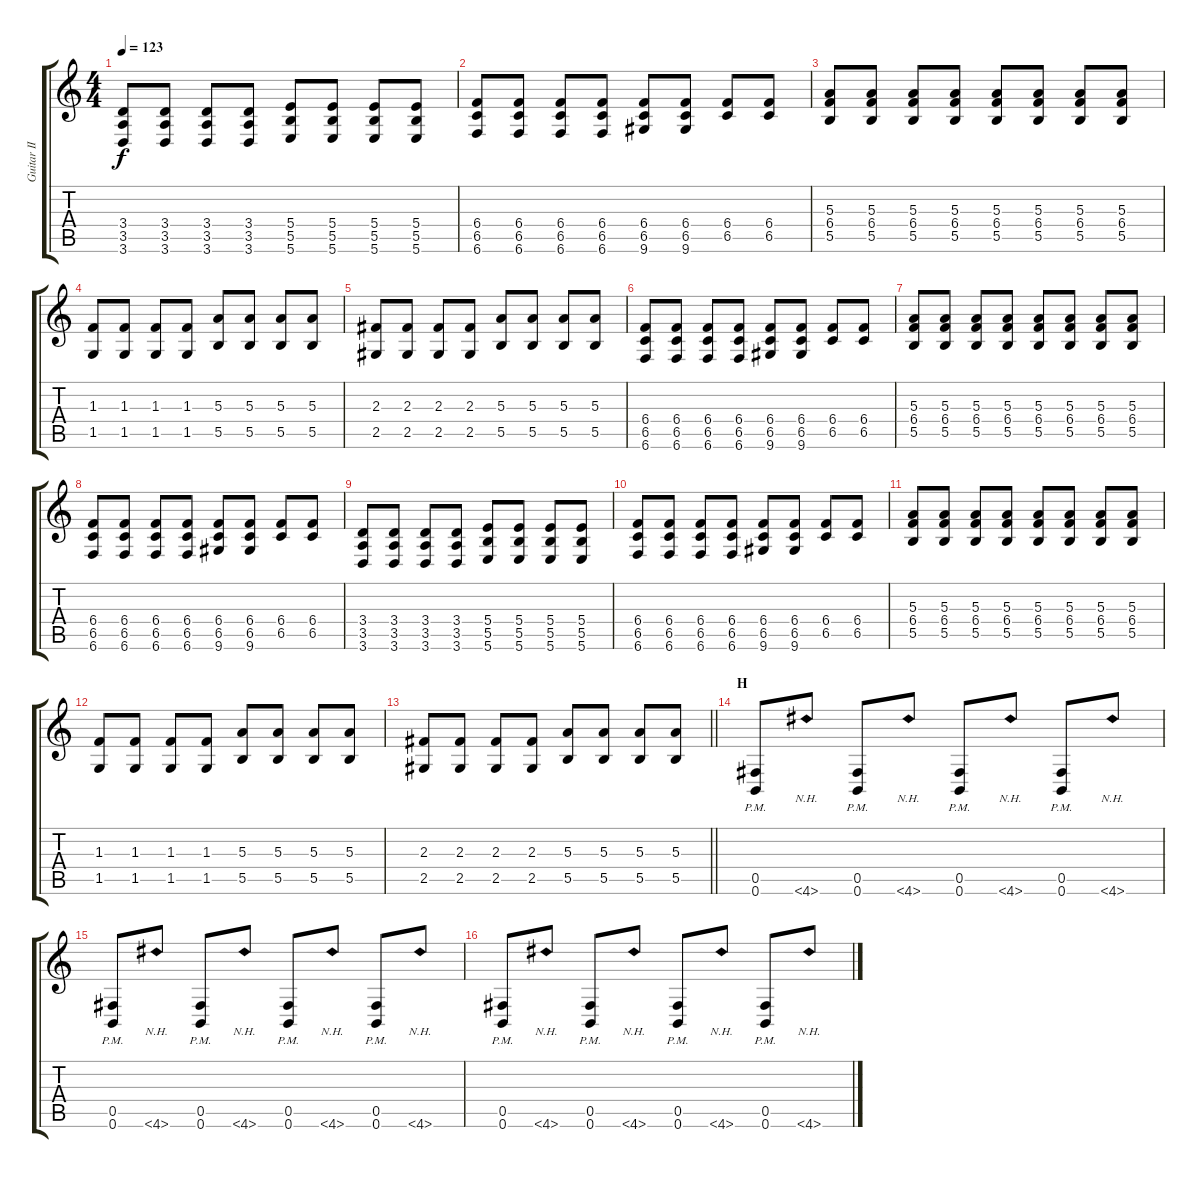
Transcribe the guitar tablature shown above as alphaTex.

\track ("Guitar II" "Guitar II") {instrument distortionguitar}
\staff {score tabs}
\tuning (Db4 Ab3 E3 B2 Gb2 B1) {hide}
\ts (4 4)
\tempo 123
\clef g2
\ks c
(3.4 3.5 3.6).8{dy f} (3.4 3.5 3.6).8 (3.4 3.5 3.6).8 (3.4 3.5 3.6).8 (5.4 5.5 5.6).8 (5.4 5.5 5.6).8 (5.4 5.5 5.6).8 (5.4 5.5 5.6).8 |
(6.4 6.5 6.6).8 (6.4 6.5 6.6).8 (6.4 6.5 6.6).8 (6.4 6.5 6.6).8 (6.4 6.5 9.6).8 (6.4 6.5 9.6).8 (6.4 6.5).8 (6.4 6.5).8 |
(5.3 6.4 5.5).8 (5.3 6.4 5.5).8 (5.3 6.4 5.5).8 (5.3 6.4 5.5).8 (5.3 6.4 5.5).8 (5.3 6.4 5.5).8 (5.3 6.4 5.5).8 (5.3 6.4 5.5).8 |
(1.3 1.5).8 (1.3 1.5).8 (1.3 1.5).8 (1.3 1.5).8 (5.3 5.5).8 (5.3 5.5).8 (5.3 5.5).8 (5.3 5.5).8 |
(2.3 2.5).8 (2.3 2.5).8 (2.3 2.5).8 (2.3 2.5).8 (5.3 5.5).8 (5.3 5.5).8 (5.3 5.5).8 (5.3 5.5).8 |
(6.4 6.5 6.6).8 (6.4 6.5 6.6).8 (6.4 6.5 6.6).8 (6.4 6.5 6.6).8 (6.4 6.5 9.6).8 (6.4 6.5 9.6).8 (6.4 6.5).8 (6.4 6.5).8 |
(5.3 6.4 5.5).8 (5.3 6.4 5.5).8 (5.3 6.4 5.5).8 (5.3 6.4 5.5).8 (5.3 6.4 5.5).8 (5.3 6.4 5.5).8 (5.3 6.4 5.5).8 (5.3 6.4 5.5).8 |
(6.4 6.5 6.6).8 (6.4 6.5 6.6).8 (6.4 6.5 6.6).8 (6.4 6.5 6.6).8 (6.4 6.5 9.6).8 (6.4 6.5 9.6).8 (6.4 6.5).8 (6.4 6.5).8 |
(3.4 3.5 3.6).8 (3.4 3.5 3.6).8 (3.4 3.5 3.6).8 (3.4 3.5 3.6).8 (5.4 5.5 5.6).8 (5.4 5.5 5.6).8 (5.4 5.5 5.6).8 (5.4 5.5 5.6).8 |
(6.4 6.5 6.6).8 (6.4 6.5 6.6).8 (6.4 6.5 6.6).8 (6.4 6.5 6.6).8 (6.4 6.5 9.6).8 (6.4 6.5 9.6).8 (6.4 6.5).8 (6.4 6.5).8 |
(5.3 6.4 5.5).8 (5.3 6.4 5.5).8 (5.3 6.4 5.5).8 (5.3 6.4 5.5).8 (5.3 6.4 5.5).8 (5.3 6.4 5.5).8 (5.3 6.4 5.5).8 (5.3 6.4 5.5).8 |
(1.3 1.5).8 (1.3 1.5).8 (1.3 1.5).8 (1.3 1.5).8 (5.3 5.5).8 (5.3 5.5).8 (5.3 5.5).8 (5.3 5.5).8 |
\barLineRight lightlight
(2.3 2.5).8 (2.3 2.5).8 (2.3 2.5).8 (2.3 2.5).8 (5.3 5.5).8 (5.3 5.5).8 (5.3 5.5).8 (5.3 5.5).8 |
\section ("" "H")
(0.5{pm} 0.6{pm}).8 4.6{nh}.8 (0.5{pm} 0.6{pm}).8 4.6{nh}.8 (0.5{pm} 0.6{pm}).8 4.6{nh}.8 (0.5{pm} 0.6{pm}).8 4.6{nh}.8 |
(0.5{pm} 0.6{pm}).8 4.6{nh}.8 (0.5{pm} 0.6{pm}).8 4.6{nh}.8 (0.5{pm} 0.6{pm}).8 4.6{nh}.8 (0.5{pm} 0.6{pm}).8 4.6{nh}.8 |
(0.5{pm} 0.6{pm}).8 4.6{nh}.8 (0.5{pm} 0.6{pm}).8 4.6{nh}.8 (0.5{pm} 0.6{pm}).8 4.6{nh}.8 (0.5{pm} 0.6{pm}).8 4.6{nh}.8
